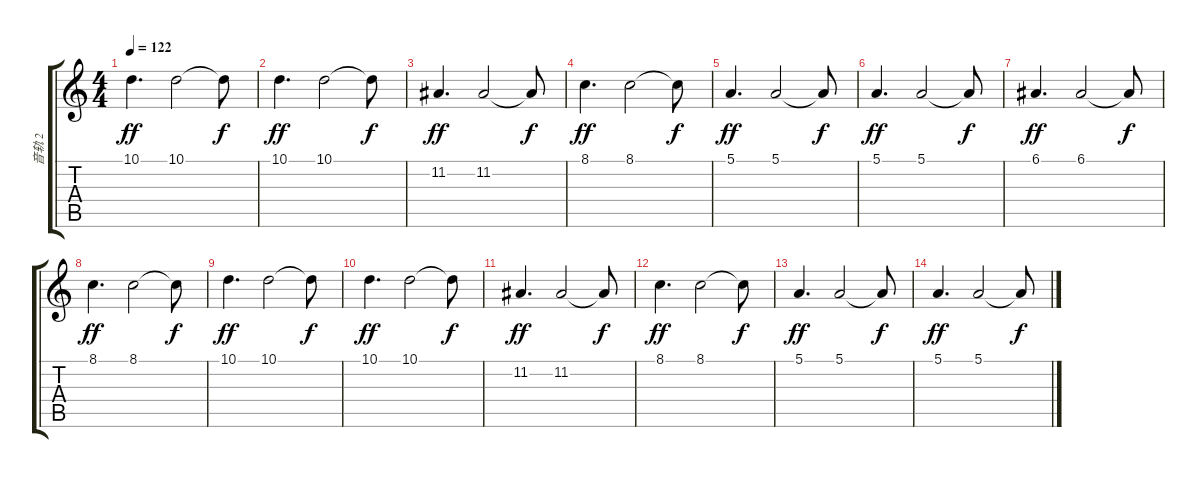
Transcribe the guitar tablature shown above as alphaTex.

\track ("音轨 2" "音轨 2") {instrument synthvoice}
\staff {score tabs}
\tuning (E4 B3 G3 D3 A2 E2) {hide}
\ts (4 4)
\tempo 122
\clef g2
\ks c
10.1.4{d dy ff} 10.1.2 10.1{t}.8{dy f} |
10.1.4{d dy ff} 10.1.2 10.1{t}.8{dy f} |
11.2.4{d dy ff} 11.2.2 11.2{t}.8{dy f} |
8.1.4{d dy ff} 8.1.2 8.1{t}.8{dy f} |
5.1.4{d dy ff} 5.1.2 5.1{t}.8{dy f} |
5.1.4{d dy ff} 5.1.2 5.1{t}.8{dy f} |
6.1.4{d dy ff} 6.1.2 6.1{t}.8{dy f} |
8.1.4{d dy ff} 8.1.2 8.1{t}.8{dy f} |
10.1.4{d dy ff} 10.1.2 10.1{t}.8{dy f} |
10.1.4{d dy ff} 10.1.2 10.1{t}.8{dy f} |
11.2.4{d dy ff} 11.2.2 11.2{t}.8{dy f} |
8.1.4{d dy ff} 8.1.2 8.1{t}.8{dy f} |
5.1.4{d dy ff} 5.1.2 5.1{t}.8{dy f} |
5.1.4{d dy ff} 5.1.2 5.1{t}.8{dy f}
